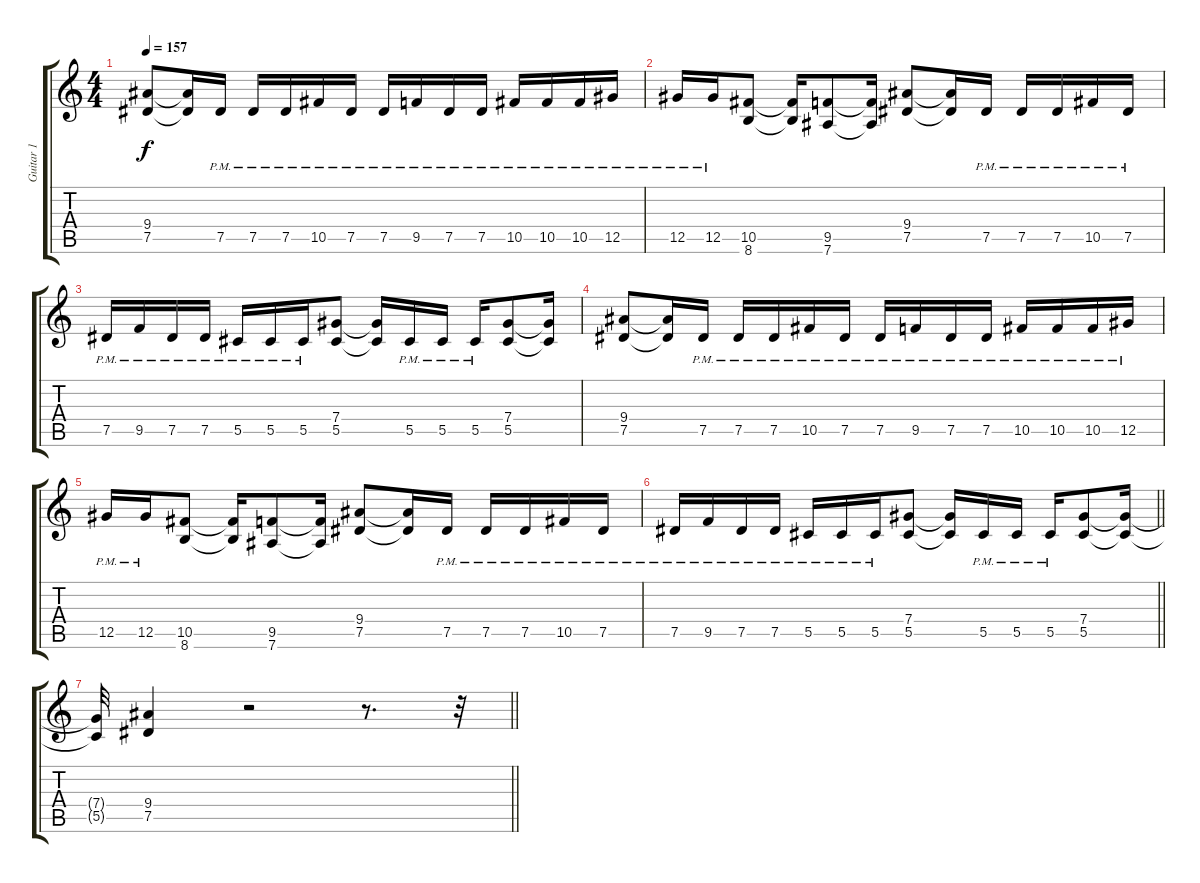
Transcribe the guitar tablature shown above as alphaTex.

\track ("Guitar 1" "Guitar 1") {instrument distortionguitar}
\staff {score tabs}
\tuning (Eb4 Bb3 Gb3 Db3 Ab2 Eb2) {hide}
\ts (4 4)
\tempo 157
\clef g2
\ks c
(9.4 7.5).8{dy f} (9.4{t} 7.5{t}).16 7.5{pm}.16 7.5{pm}.16 7.5{pm}.16 10.5{pm}.16 7.5{pm}.16 7.5{pm}.16 9.5{pm}.16 7.5{pm}.16 7.5{pm}.16 10.5{pm}.16 10.5{pm}.16 10.5{pm}.16 12.5{pm}.16 |
12.5{pm}.16 12.5{pm}.16 (10.5 8.6).8 (10.5{t} 8.6{t}).16 (9.5 7.6).8 (9.5{t} 7.6{t}).16 (9.4 7.5).8 (9.4{t} 7.5{t}).16 7.5{pm}.16 7.5{pm}.16 7.5{pm}.16 10.5{pm}.16 7.5{pm}.16 |
7.5{pm}.16 9.5{pm}.16 7.5{pm}.16 7.5{pm}.16 5.5{pm}.16 5.5{pm}.16 5.5{pm}.16 (7.4 5.5).8 (7.4{t} 5.5{t}).16 5.5{pm}.16 5.5{pm}.16 5.5{pm}.16 (7.4 5.5).8 (7.4{t} 5.5{t}).16 |
(9.4 7.5).8 (9.4{t} 7.5{t}).16 7.5{pm}.16 7.5{pm}.16 7.5{pm}.16 10.5{pm}.16 7.5{pm}.16 7.5{pm}.16 9.5{pm}.16 7.5{pm}.16 7.5{pm}.16 10.5{pm}.16 10.5{pm}.16 10.5{pm}.16 12.5{pm}.16 |
12.5{pm}.16 12.5{pm}.16 (10.5 8.6).8 (10.5{t} 8.6{t}).16 (9.5 7.6).8 (9.5{t} 7.6{t}).16 (9.4 7.5).8 (9.4{t} 7.5{t}).16 7.5{pm}.16 7.5{pm}.16 7.5{pm}.16 10.5{pm}.16 7.5{pm}.16 |
\barLineRight lightlight
7.5{pm}.16 9.5{pm}.16 7.5{pm}.16 7.5{pm}.16 5.5{pm}.16 5.5{pm}.16 5.5{pm}.16 (7.4 5.5).8 (7.4{t} 5.5{t}).16 5.5{pm}.16 5.5{pm}.16 5.5{pm}.16 (7.4 5.5).8 (7.4{t} 5.5{t}).16 |
\barLineRight lightlight
(7.4{t} 5.5{t}).32 (9.4 7.5).4 r.2 r.8{d} r.32
